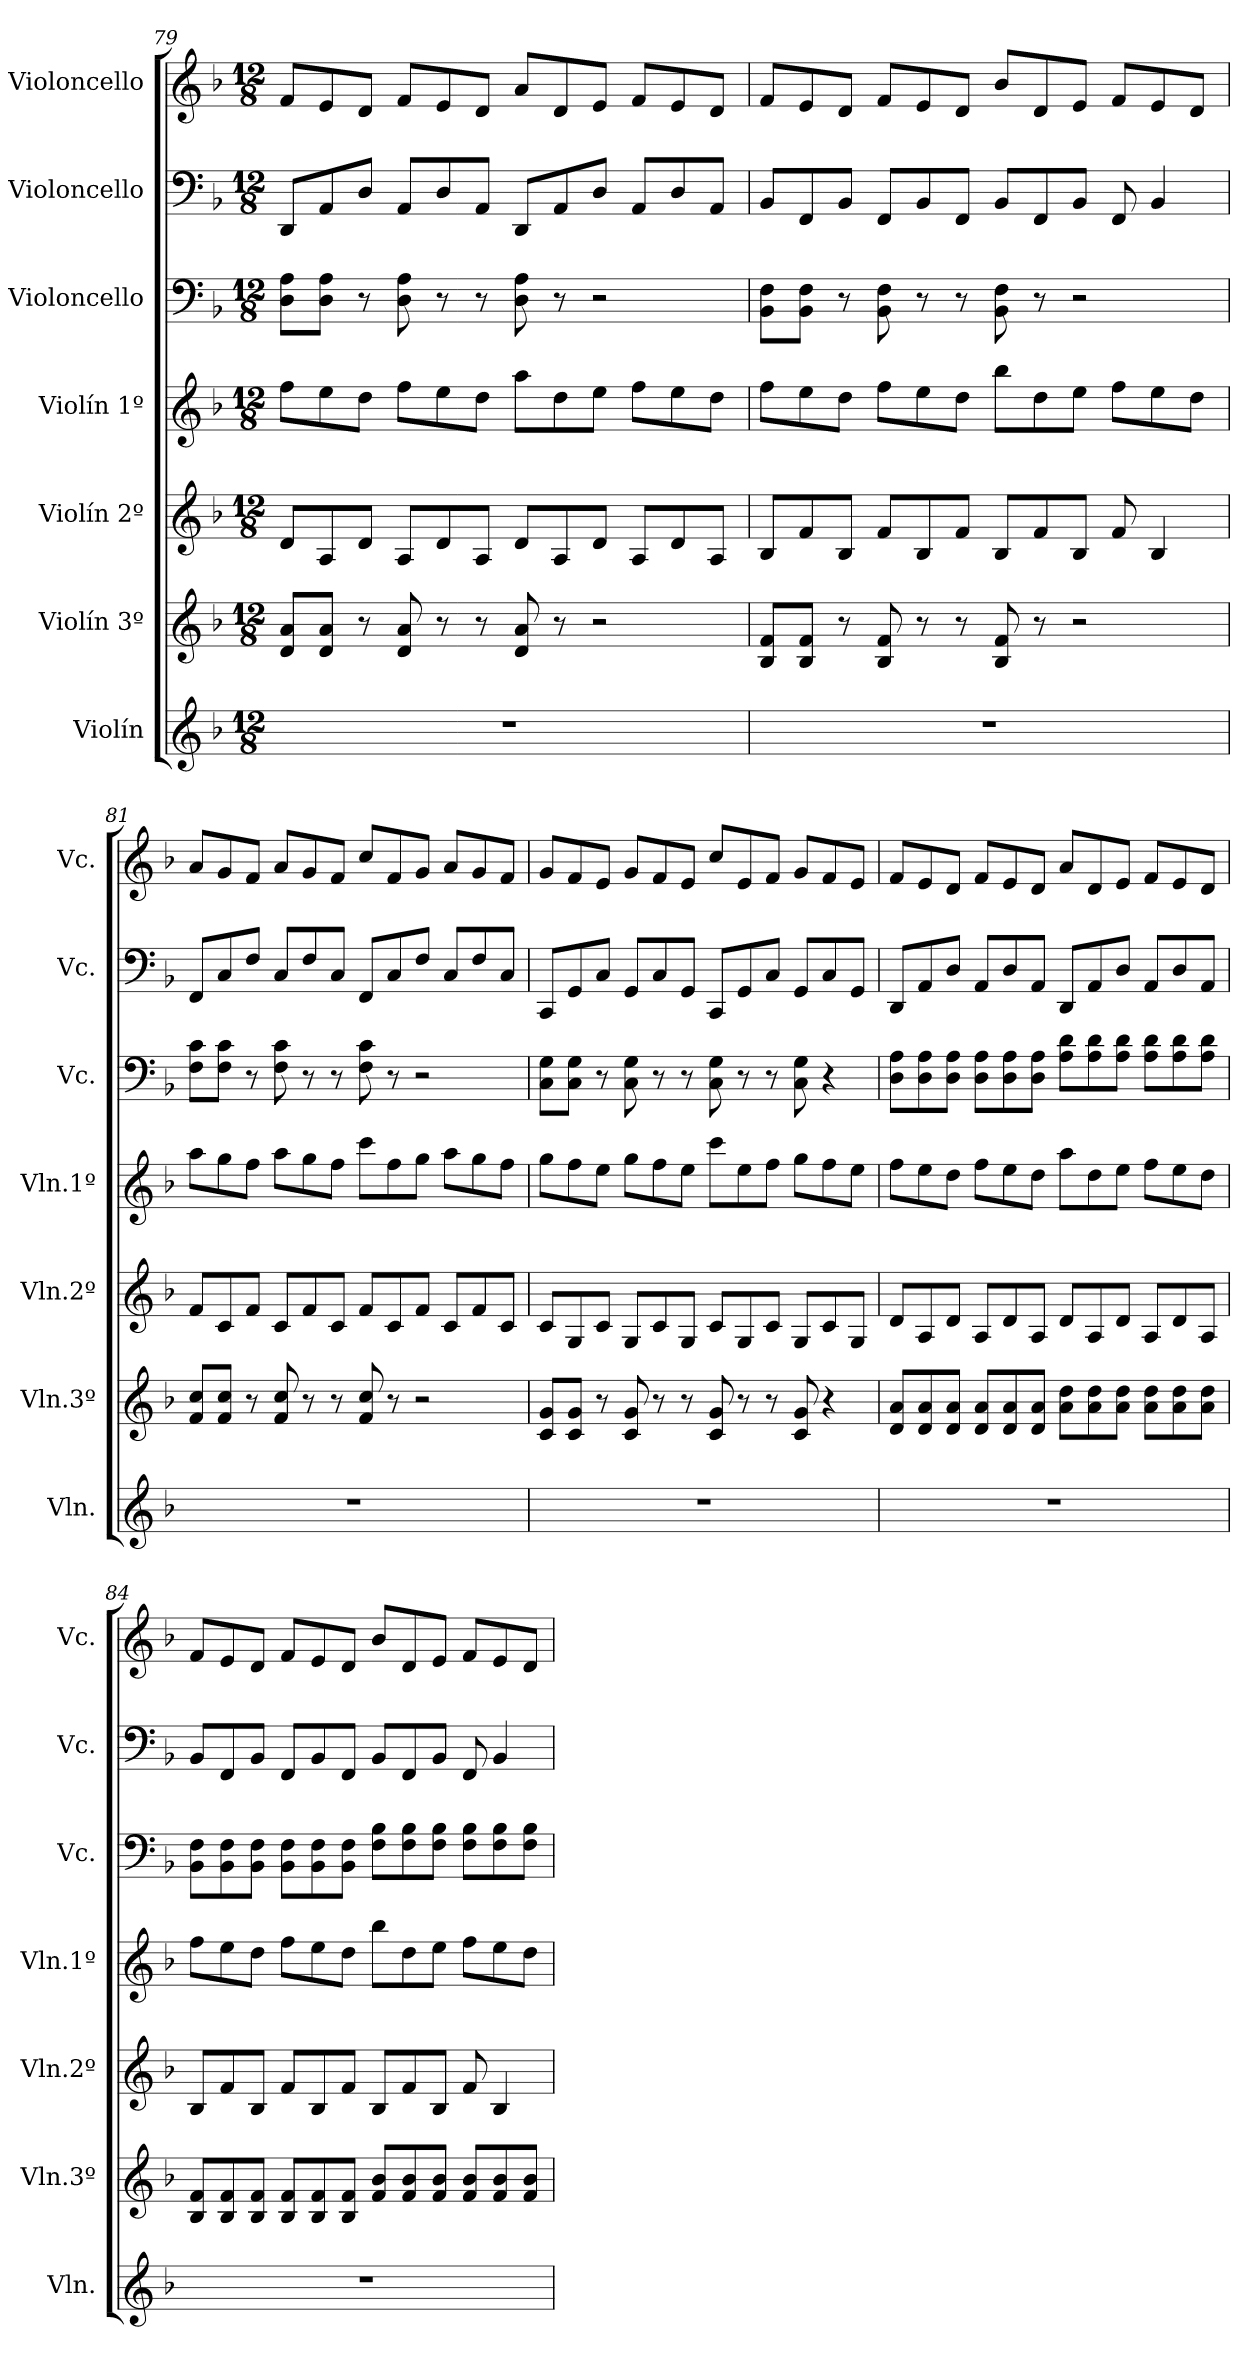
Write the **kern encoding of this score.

**kern	**kern	**kern	**kern	**kern	**kern	**kern
*part7	*part6	*part5	*part4	*part3	*part2	*part1
*staff7	*staff6	*staff5	*staff4	*staff3	*staff2	*staff1
*I"Violín	*I"Violín 3º	*I"Violín 2º	*I"Violín 1º	*I"Violoncello	*I"Violoncello	*I"Violoncello
*I'Vln.	*I'Vln.3º	*I'Vln.2º	*I'Vln.1º	*I'Vc.	*I'Vc.	*I'Vc.
*clefG2	*clefG2	*clefG2	*clefG2	*clefF4	*clefF4	*clefG2
*k[b-]	*k[b-]	*k[b-]	*k[b-]	*k[b-]	*k[b-]	*k[b-]
*M12/8	*M12/8	*M12/8	*M12/8	*M12/8	*M12/8	*M12/8
=79	=79	=79	=79	=79	=79	=79
1.r	8d/ 8a/L	8d/L	8ff\L	8D\ 8A\L	8DD/L	8f/L
.	8d/ 8a/J	8A/	8ee\	8D\ 8A\J	8AA/	8e/
.	8r	8d/J	8dd\J	8r	8D/J	8d/J
.	8d/ 8a/	8A/L	8ff\L	8D\ 8A\	8AA/L	8f/L
.	8r	8d/	8ee\	8r	8D/	8e/
.	8r	8A/J	8dd\J	8r	8AA/J	8d/J
.	8d/ 8a/	8d/L	8aa\L	8D\ 8A\	8DD/L	8a/L
.	8r	8A/	8dd\	8r	8AA/	8d/
.	2r	8d/J	8ee\J	2r	8D/J	8e/J
.	.	8A/L	8ff\L	.	8AA/L	8f/L
.	.	8d/	8ee\	.	8D/	8e/
.	.	8A/J	8dd\J	.	8AA/J	8d/J
!!LO:LB:g=z
=80	=80	=80	=80	=80	=80	=80
1.r	8B-/ 8f/L	8B-/L	8ff\L	8BB-\ 8F\L	8BB-/L	8f/L
.	8B-/ 8f/J	8f/	8ee\	8BB-\ 8F\J	8FF/	8e/
.	8r	8B-/J	8dd\J	8r	8BB-/J	8d/J
.	8B-/ 8f/	8f/L	8ff\L	8BB-\ 8F\	8FF/L	8f/L
.	8r	8B-/	8ee\	8r	8BB-/	8e/
.	8r	8f/J	8dd\J	8r	8FF/J	8d/J
.	8B-/ 8f/	8B-/L	8bb-\L	8BB-\ 8F\	8BB-/L	8b-/L
.	8r	8f/	8dd\	8r	8FF/	8d/
.	2r	8B-/J	8ee\J	2r	8BB-/J	8e/J
.	.	8f/	8ff\L	.	8FF/	8f/L
.	.	4B-/	8ee\	.	4BB-/	8e/
.	.	.	8dd\J	.	.	8d/J
=81	=81	=81	=81	=81	=81	=81
1.r	8f/ 8cc/L	8f/L	8aa\L	8F\ 8c\L	8FF/L	8a/L
.	8f/ 8cc/J	8c/	8gg\	8F\ 8c\J	8C/	8g/
.	8r	8f/J	8ff\J	8r	8F/J	8f/J
.	8f/ 8cc/	8c/L	8aa\L	8F\ 8c\	8C/L	8a/L
.	8r	8f/	8gg\	8r	8F/	8g/
.	8r	8c/J	8ff\J	8r	8C/J	8f/J
.	8f/ 8cc/	8f/L	8ccc\L	8F\ 8c\	8FF/L	8cc/L
.	8r	8c/	8ff\	8r	8C/	8f/
.	2r	8f/J	8gg\J	2r	8F/J	8g/J
.	.	8c/L	8aa\L	.	8C/L	8a/L
.	.	8f/	8gg\	.	8F/	8g/
.	.	8c/J	8ff\J	.	8C/J	8f/J
=82	=82	=82	=82	=82	=82	=82
1.r	8c/ 8g/L	8c/L	8gg\L	8C\ 8G\L	8CC/L	8g/L
.	8c/ 8g/J	8G/	8ff\	8C\ 8G\J	8GG/	8f/
.	8r	8c/J	8ee\J	8r	8C/J	8e/J
.	8c/ 8g/	8G/L	8gg\L	8C\ 8G\	8GG/L	8g/L
.	8r	8c/	8ff\	8r	8C/	8f/
.	8r	8G/J	8ee\J	8r	8GG/J	8e/J
.	8c/ 8g/	8c/L	8ccc\L	8C\ 8G\	8CC/L	8cc/L
.	8r	8G/	8ee\	8r	8GG/	8e/
.	8r	8c/J	8ff\J	8r	8C/J	8f/J
.	8c/ 8g/	8G/L	8gg\L	8C\ 8G\	8GG/L	8g/L
.	4r	8c/	8ff\	4r	8C/	8f/
.	.	8G/J	8ee\J	.	8GG/J	8e/J
!!LO:LB:g=z
=83	=83	=83	=83	=83	=83	=83
1.r	8d/ 8a/L	8d/L	8ff\L	8D\ 8A\L	8DD/L	8f/L
.	8d/ 8a/	8A/	8ee\	8D\ 8A\	8AA/	8e/
.	8d/ 8a/J	8d/J	8dd\J	8D\ 8A\J	8D/J	8d/J
.	8d/ 8a/L	8A/L	8ff\L	8D\ 8A\L	8AA/L	8f/L
.	8d/ 8a/	8d/	8ee\	8D\ 8A\	8D/	8e/
.	8d/ 8a/J	8A/J	8dd\J	8D\ 8A\J	8AA/J	8d/J
.	8a\ 8dd\L	8d/L	8aa\L	8A\ 8d\L	8DD/L	8a/L
.	8a\ 8dd\	8A/	8dd\	8A\ 8d\	8AA/	8d/
.	8a\ 8dd\J	8d/J	8ee\J	8A\ 8d\J	8D/J	8e/J
.	8a\ 8dd\L	8A/L	8ff\L	8A\ 8d\L	8AA/L	8f/L
.	8a\ 8dd\	8d/	8ee\	8A\ 8d\	8D/	8e/
.	8a\ 8dd\J	8A/J	8dd\J	8A\ 8d\J	8AA/J	8d/J
=84	=84	=84	=84	=84	=84	=84
1.r	8B-/ 8f/L	8B-/L	8ff\L	8BB-\ 8F\L	8BB-/L	8f/L
.	8B-/ 8f/	8f/	8ee\	8BB-\ 8F\	8FF/	8e/
.	8B-/ 8f/J	8B-/J	8dd\J	8BB-\ 8F\J	8BB-/J	8d/J
.	8B-/ 8f/L	8f/L	8ff\L	8BB-\ 8F\L	8FF/L	8f/L
.	8B-/ 8f/	8B-/	8ee\	8BB-\ 8F\	8BB-/	8e/
.	8B-/ 8f/J	8f/J	8dd\J	8BB-\ 8F\J	8FF/J	8d/J
.	8f/ 8b-/L	8B-/L	8bb-\L	8F\ 8B-\L	8BB-/L	8b-/L
.	8f/ 8b-/	8f/	8dd\	8F\ 8B-\	8FF/	8d/
.	8f/ 8b-/J	8B-/J	8ee\J	8F\ 8B-\J	8BB-/J	8e/J
.	8f/ 8b-/L	8f/	8ff\L	8F\ 8B-\L	8FF/	8f/L
.	8f/ 8b-/	4B-/	8ee\	8F\ 8B-\	4BB-/	8e/
.	8f/ 8b-/J	.	8dd\J	8F\ 8B-\J	.	8d/J
=	=	=	=	=	=	=
*-	*-	*-	*-	*-	*-	*-
